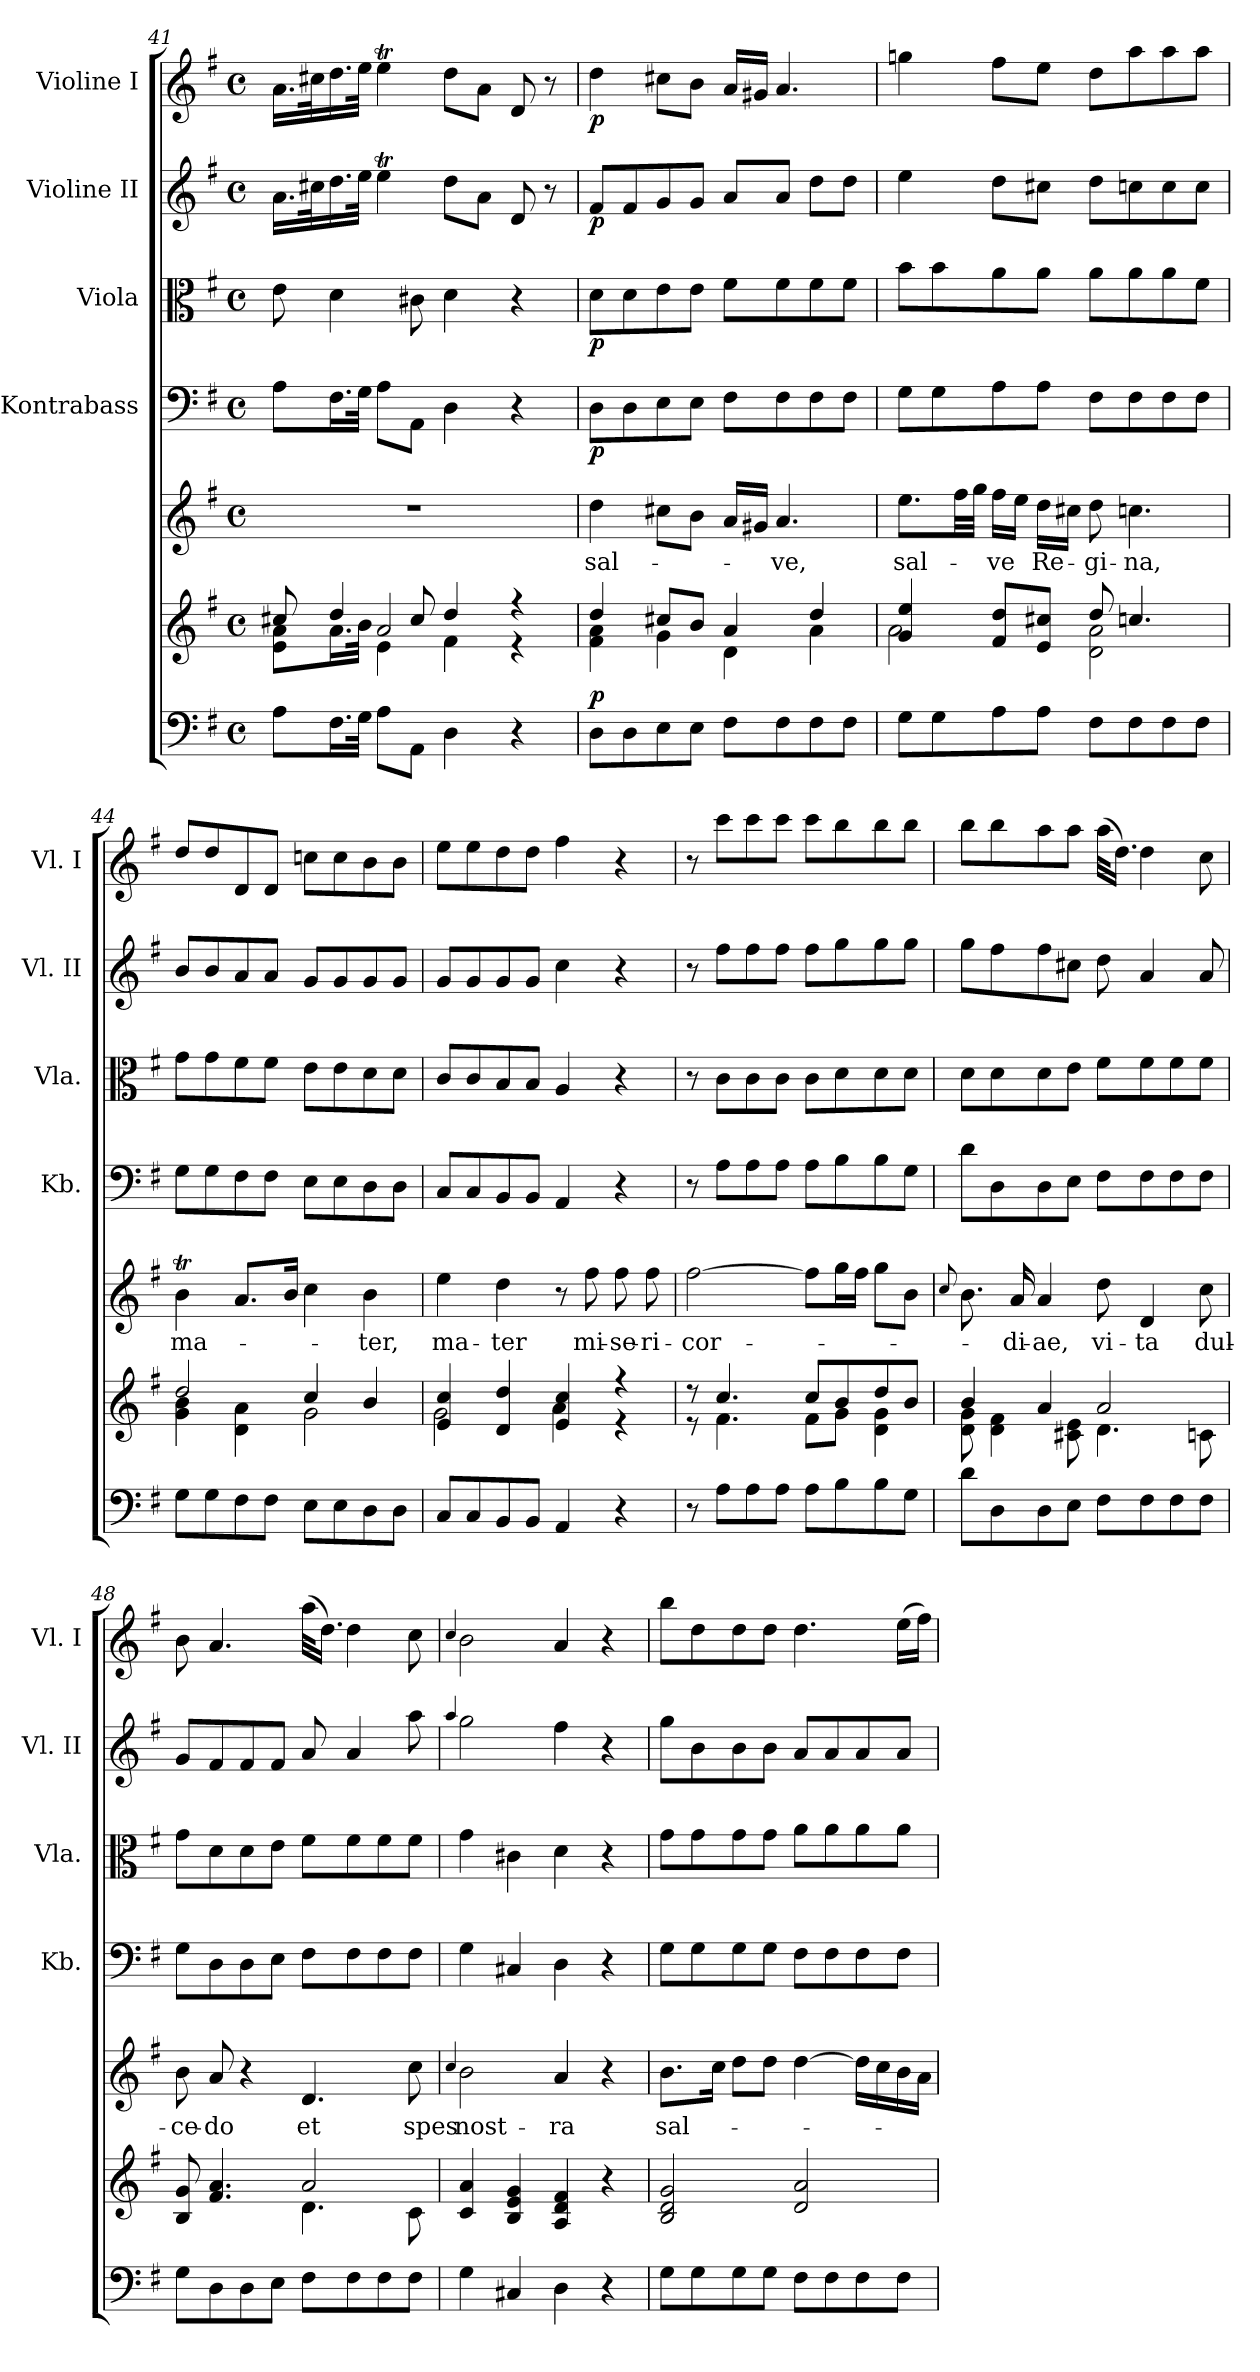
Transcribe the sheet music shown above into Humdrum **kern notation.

**kern	**kern	**dynam	**kern	**text	**kern	**dynam	**kern	**dynam	**kern	**dynam	**kern	**dynam
*part6	*part6	*part6	*part5	*part5	*part4	*part4	*part3	*part3	*part2	*part2	*part1	*part1
*staff7	*staff6	*staff6/7	*staff5	*staff5	*staff4	*staff4	*staff3	*staff3	*staff2	*staff2	*staff1	*staff1
*	*	*	*	*	*I"Kontrabass	*	*I"Viola	*	*I"Violine II	*	*I"Violine I	*
*	*	*	*	*	*I'Kb.	*	*I'Vla.	*	*I'Vl. II	*	*I'Vl. I	*
*clefF4	*clefG2	*	*clefG2	*	*clefF4	*	*clefC3	*	*clefG2	*	*clefG2	*
*	*	*	*	*	*ITrd7c12	*	*	*	*	*	*	*
*k[f#]	*k[f#]	*	*k[f#]	*	*k[f#]	*	*k[f#]	*	*k[f#]	*	*k[f#]	*
*G:	*G:	*	*G:	*	*G:	*	*G:	*	*G:	*	*G:	*
*M4/4	*M4/4	*	*M4/4	*	*M4/4	*	*M4/4	*	*M4/4	*	*M4/4	*
*met(c)	*met(c)	*	*met(c)	*	*met(c)	*	*met(c)	*	*met(c)	*	*met(c)	*
=41	=41	=41	=41	=41	=41	=41	=41	=41	=41	=41	=41	=41
*	*^	*	*	*	*	*	*	*	*	*	*	*
*	*	*^	*	*	*	*	*	*	*	*	*	*	*
8A\L	8cc#X/	8e\ 8a\L	4ryy	.	1r	.	8AA\L	.	8e\	.	16.a\LL	.	16.a\LL	.
.	.	.	.	.	.	.	.	.	.	.	32cc#X\k	.	32cc#X\k	.
16.F#\L	4dd/	16.a\L	.	.	.	.	16.FF#\L	.	4d\	.	16.dd\	.	16.dd\	.
32G\JJk	.	32b\JJk	.	.	.	.	32GG\JJk	.	.	.	32ee\JJk	.	32ee\JJk	.
8A\L	.	4e\	2a/	.	.	.	8AA\L	.	.	.	4eeT\	.	4eeT\	.
8AA\J	8cc#/	.	.	.	.	.	8AAA\J	.	8c#X\	.	.	.	.	.
4D\	4dd/	4f#\	.	.	.	.	4DD\	.	4d\	.	8dd\L	.	8dd\L	.
.	.	.	.	.	.	.	.	.	.	.	8a\J	.	8a\J	.
4r	4r	4r	4ryy	.	.	.	4r	.	4r	.	8d/	.	8d/	.
.	.	.	.	.	.	.	.	.	.	.	8r	.	8r	.
*	*	*v	*v	*	*	*	*	*	*	*	*	*	*	*
!!LO:PB:g=z
=42	=42	=42	=42	=42	=42	=42	=42	=42	=42	=42	=42	=42	=42
!	!	!	!LO:DY:a=2	!	!LO:LY:b	!	!LO:DY:b	!	!LO:DY:b	!	!LO:DY:b	!	!LO:DY:b
8D\L	4dd/	4f#\ 4a\	p	4dd\	sal-	8DD\L	p	8d\L	p	8f#/L	p	4dd\	p
8D\	.	.	.	.	.	8DD\	.	8d\	.	8f#/	.	.	.
8E\	8cc#X/L	4g\	.	8cc#X\L	.	8EE\	.	8e\	.	8g/	.	8cc#X\L	.
8E\J	8b/J	.	.	8b\J	.	8EE\J	.	8e\J	.	8g/J	.	8b\J	.
8F#\L	4a/	4d\	.	16a/LL	.	8FF#\L	.	8f#\L	.	8a/L	.	16a/LL	.
.	.	.	.	16g#X/JJ	.	.	.	.	.	.	.	16g#X/JJ	.
!	!	!	!	!	!LO:LY:b	!	!	!	!	!	!	!	!
8F#\	.	.	.	4.a/	-ve,	8FF#\	.	8f#\	.	8a/J	.	4.a/	.
8F#\	4dd/	4a\	.	.	.	8FF#\	.	8f#\	.	8dd\L	.	.	.
8F#\J	.	.	.	.	.	8FF#\J	.	8f#\J	.	8dd\J	.	.	.
=43	=43	=43	=43	=43	=43	=43	=43	=43	=43	=43	=43	=43	=43
!	!	!	!	!	!LO:LY:b	!	!	!	!	!	!	!	!
8G\L	4g/ 4ee/	2a\	.	8.ee\L	sal-	8GG\L	.	8b\L	.	4ee\	.	4ggn\	.
8G\	.	.	.	.	.	8GG\	.	8b\	.	.	.	.	.
.	.	.	.	32ff#\LL	.	.	.	.	.	.	.	.	.
.	.	.	.	32gg\JJJ	.	.	.	.	.	.	.	.	.
!	!	!	!	!	!LO:LY:b	!	!	!	!	!	!	!	!
8A\	8f#/ 8dd/L	.	.	16ff#\LL	-ve	8AA\	.	8a\	.	8dd\L	.	8ff#\L	.
.	.	.	.	16ee\JJ	.	.	.	.	.	.	.	.	.
!	!	!	!	!	!LO:LY:b	!	!	!	!	!	!	!	!
8A\J	8e/ 8cc#X/J	.	.	16dd\LL	Re-	8AA\J	.	8a\J	.	8cc#X\J	.	8ee\J	.
.	.	.	.	16cc#X\JJ	.	.	.	.	.	.	.	.	.
!	!	!	!	!	!LO:LY:b	!	!	!	!	!	!	!	!
8F#\L	8dd/	2d\ 2a\	.	8dd\	-gi-	8FF#\L	.	8a\L	.	8dd\L	.	8dd\L	.
!	!	!	!	!	!LO:LY:b	!	!	!	!	!	!	!	!
8F#\	4.ccn/	.	.	4.ccn\	-na,	8FF#\	.	8a\	.	8ccn\	.	8aa\	.
8F#\	.	.	.	.	.	8FF#\	.	8a\	.	8cc\	.	8aa\	.
8F#\J	.	.	.	.	.	8FF#\J	.	8f#\J	.	8cc\J	.	8aa\J	.
=44	=44	=44	=44	=44	=44	=44	=44	=44	=44	=44	=44	=44	=44
!	!	!	!	!	!LO:LY:b	!	!	!	!	!	!	!	!
8G\L	2dd/	4g\ 4b\	.	4bt\	ma-	8GG\L	.	8g\L	.	8b/L	.	8dd/L	.
8G\	.	.	.	.	.	8GG\	.	8g\	.	8b/	.	8dd/	.
8F#\	.	4d\ 4a\	.	8.a/L	.	8FF#\	.	8f#\	.	8a/	.	8d/	.
8F#\J	.	.	.	.	.	8FF#\J	.	8f#\J	.	8a/J	.	8d/J	.
.	.	.	.	16b/Jk	.	.	.	.	.	.	.	.	.
8E\L	4cc/	2g\	.	4cc\	.	8EE\L	.	8e\L	.	8g/L	.	8ccn\L	.
8E\	.	.	.	.	.	8EE\	.	8e\	.	8g/	.	8cc\	.
!	!	!	!	!	!LO:LY:b	!	!	!	!	!	!	!	!
8D\	4b/	.	.	4b\	-ter,	8DD\	.	8d\	.	8g/	.	8b\	.
8D\J	.	.	.	.	.	8DD\J	.	8d\J	.	8g/J	.	8b\J	.
=45	=45	=45	=45	=45	=45	=45	=45	=45	=45	=45	=45	=45	=45
!	!	!	!	!	!LO:LY:b	!	!	!	!	!	!	!	!
8C/L	4e/ 4cc/	2g\	.	4ee\	ma-	8CC/L	.	8c/L	.	8g/L	.	8ee\L	.
8C/	.	.	.	.	.	8CC/	.	8c/	.	8g/	.	8ee\	.
!	!	!	!	!	!LO:LY:b	!	!	!	!	!	!	!	!
8BB/	4d/ 4dd/	.	.	4dd\	-ter	8BBB/	.	8B/	.	8g/	.	8dd\	.
8BB/J	.	.	.	.	.	8BBB/J	.	8B/J	.	8g/J	.	8dd\J	.
4AA/	4e/ 4cc/	4a\	.	8r	.	4AAA/	.	4A/	.	4cc\	.	4ff#\	.
!	!	!	!	!	!LO:LY:b	!	!	!	!	!	!	!	!
.	.	.	.	8ff#\	mi-	.	.	.	.	.	.	.	.
!	!	!	!	!	!LO:LY:b	!	!	!	!	!	!	!	!
4r	4r	4r	.	8ff#\	-se-	4r	.	4r	.	4r	.	4r	.
!	!	!	!	!	!LO:LY:b	!	!	!	!	!	!	!	!
.	.	.	.	8ff#\	-ri-	.	.	.	.	.	.	.	.
!!LO:LB:g=z
=46	=46	=46	=46	=46	=46	=46	=46	=46	=46	=46	=46	=46	=46
!	!	!	!	!	!LO:LY:b	!	!	!	!	!	!	!	!
8r	8r	8r	.	[2ff#\	-cor-	8r	.	8r	.	8r	.	8r	.
8A\L	4.cc/	4.f#\	.	.	.	8AA\L	.	8c\L	.	8ff#\L	.	8ccc\L	.
8A\	.	.	.	.	.	8AA\	.	8c\	.	8ff#\	.	8ccc\	.
8A\J	.	.	.	.	.	8AA\J	.	8c\J	.	8ff#\J	.	8ccc\J	.
8A\L	8cc/L	8f#\L	.	8ff#\L]	.	8AA\L	.	8c\L	.	8ff#\L	.	8ccc\L	.
8B\	8b/	8g\J	.	16gg\L	.	8BB\	.	8d\	.	8gg\	.	8bb\	.
.	.	.	.	16ff#\JJ	.	.	.	.	.	.	.	.	.
8B\	8dd/	4d\ 4g\	.	8gg\L	.	8BB\	.	8d\	.	8gg\	.	8bb\	.
8G\J	8b/J	.	.	8b\J	.	8GG\J	.	8d\J	.	8gg\J	.	8bb\J	.
=47	=47	=47	=47	=47	=47	=47	=47	=47	=47	=47	=47	=47	=47
.	.	.	.	8qqcc/	.	.	.	.	.	.	.	.	.
8d\L	4b/	8d\ 8g\	.	8.b\	.	8D\L	.	8d\L	.	8gg\L	.	8bb\L	.
8D\	.	4d\ 4f#\	.	.	.	8DD\	.	8d\	.	8ff#\	.	8bb\	.
!	!	!	!	!	!LO:LY:b	!	!	!	!	!	!	!	!
.	.	.	.	16a/	-di-	.	.	.	.	.	.	.	.
!	!	!	!	!	!LO:LY:b	!	!	!	!	!	!	!	!
8D\	4a/	.	.	4a/	-ae,	8DD\	.	8d\	.	8ff#\	.	8aa\	.
8E\J	.	8c#X\ 8e\	.	.	.	8EE\J	.	8e\J	.	8cc#X\J	.	8aa\J	.
!	!	!	!	!	!LO:LY:b	!	!	!	!	!	!	!	!
8F#\L	2a/	4.d\	.	8dd\	vi-	8FF#\L	.	8f#\L	.	8dd\	.	(>32aa\KLL	.
.	.	.	.	.	.	.	.	.	.	.	.	16.dd\JJ)	.
!	!	!	!	!	!LO:LY:b	!	!	!	!	!	!	!	!
8F#\	.	.	.	4d/	-ta	8FF#\	.	8f#\	.	4a/	.	4dd\	.
8F#\	.	.	.	.	.	8FF#\	.	8f#\	.	.	.	.	.
!	!	!	!	!	!LO:LY:b	!	!	!	!	!	!	!	!
8F#\J	.	8cn\	.	8cc\	dul-	8FF#\J	.	8f#\J	.	8a/	.	8cc\	.
=48	=48	=48	=48	=48	=48	=48	=48	=48	=48	=48	=48	=48	=48
!	!	!	!	!	!LO:LY:b	!	!	!	!	!	!	!	!
8G\L	8B/ 8g/	2ryy	.	8b\	-ce-	8GG\L	.	8g\L	.	8g/L	.	8b\	.
!	!	!	!	!	!LO:LY:b	!	!	!	!	!	!	!	!
8D\	4.f#/ 4.a/	.	.	8a/	-do	8DD\	.	8d\	.	8f#/	.	4.a/	.
8D\	.	.	.	4r	.	8DD\	.	8d\	.	8f#/	.	.	.
8E\J	.	.	.	.	.	8EE\J	.	8e\J	.	8f#/J	.	.	.
!	!	!	!	!	!LO:LY:b	!	!	!	!	!	!	!	!
8F#\L	2a/	4.d\	.	4.d/	et	8FF#\L	.	8f#\L	.	8a/	.	(>32aa\KLL	.
.	.	.	.	.	.	.	.	.	.	.	.	16.dd\JJ)	.
8F#\	.	.	.	.	.	8FF#\	.	8f#\	.	4a/	.	4dd\	.
8F#\	.	.	.	.	.	8FF#\	.	8f#\	.	.	.	.	.
!	!	!	!	!	!LO:LY:b	!	!	!	!	!	!	!	!
8F#\J	.	8c\	.	8cc\	spes	8FF#\J	.	8f#\J	.	8aa\	.	8cc\	.
*	*v	*v	*	*	*	*	*	*	*	*	*	*	*
=49	=49	=49	=49	=49	=49	=49	=49	=49	=49	=49	=49	=49
.	.	.	4qqcc/	.	.	.	.	.	4qqaa/	.	4qqcc/	.
!	!	!	!	!LO:LY:b	!	!	!	!	!	!	!	!
4G\	4c/ 4a/	.	2b\	nost-	4GG\	.	4g\	.	2gg\	.	2b\	.
4C#X/	4B/ 4e/ 4g/	.	.	.	4CC#X/	.	4c#X\	.	.	.	.	.
!	!	!	!	!LO:LY:b	!	!	!	!	!	!	!	!
4D\	4A/ 4d/ 4f#/	.	4a/	-ra	4DD\	.	4d\	.	4ff#\	.	4a/	.
4r	4r	.	4r	.	4r	.	4r	.	4r	.	4r	.
!!LO:PB:g=z
=50	=50	=50	=50	=50	=50	=50	=50	=50	=50	=50	=50	=50
!	!	!	!	!LO:LY:b	!	!	!	!	!	!	!	!
8G\L	2B/ 2d/ 2g/	.	8.b\L	sal-	8GG\L	.	8g\L	.	8gg\L	.	8bb\L	.
8G\	.	.	.	.	8GG\	.	8g\	.	8b\	.	8dd\	.
.	.	.	16cc\Jk	.	.	.	.	.	.	.	.	.
8G\	.	.	8dd\L	.	8GG\	.	8g\	.	8b\	.	8dd\	.
8G\J	.	.	8dd\J	.	8GG\J	.	8g\J	.	8b\J	.	8dd\J	.
8F#\L	2d/ 2a/	.	[4dd\	.	8FF#\L	.	8a\L	.	8a/L	.	4.dd\	.
8F#\	.	.	.	.	8FF#\	.	8a\	.	8a/	.	.	.
8F#\	.	.	16dd\LL]	.	8FF#\	.	8a\	.	8a/	.	.	.
.	.	.	16cc\	.	.	.	.	.	.	.	.	.
8F#\J	.	.	16b\	.	8FF#\J	.	8a\J	.	8a/J	.	(>16ee\LL	.
.	.	.	16a\JJ	.	.	.	.	.	.	.	16ff#\JJ)	.
=	=	=	=	=	=	=	=	=	=	=	=	=
*-	*-	*-	*-	*-	*-	*-	*-	*-	*-	*-	*-	*-
